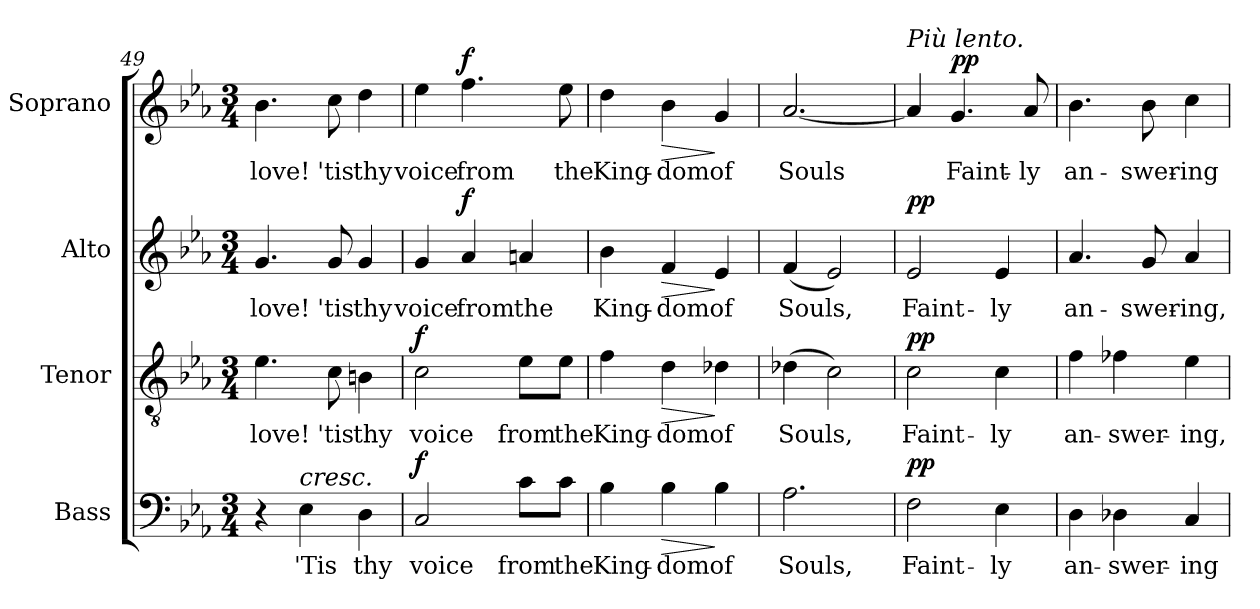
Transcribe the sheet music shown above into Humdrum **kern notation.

**kern	**text	**dynam	**kern	**text	**dynam	**kern	**text	**dynam	**kern	**text	**dynam
*part4	*part4	*part4	*part3	*part3	*part3	*part2	*part2	*part2	*part1	*part1	*part1
*staff4	*staff4	*staff4	*staff3	*staff3	*staff3	*staff2	*staff2	*staff2	*staff1	*staff1	*staff1
*I"Bass	*	*	*I"Tenor	*	*	*I"Alto	*	*	*I"Soprano	*	*
*I'B.	*	*	*I'T.	*	*	*I'A.	*	*	*I'S.	*	*
!!LO:LB:g=z
*clefF4	*	*	*clefGv2	*	*	*clefG2	*	*	*clefG2	*	*
*	*	*	*ITrd7c12	*	*	*	*	*	*	*	*
*k[b-e-a-]	*	*	*k[b-e-a-]	*	*	*k[b-e-a-]	*	*	*k[b-e-a-]	*	*
*E-:	*	*	*E-:	*	*	*E-:	*	*	*E-:	*	*
*M3/4	*	*	*M3/4	*	*	*M3/4	*	*	*M3/4	*	*
=49	=49	=49	=49	=49	=49	=49	=49	=49	=49	=49	=49
!	!	!	!	!LO:LY:b:color=#000000	!	!	!	!	!	!	!
!	!	!	!	!	!	!	!LO:LY:b:color=#000000	!	!	!	!
!	!	!	!	!	!	!	!	!	!	!LO:LY:b:color=#000000	!
4r	.	.	4.E-i\	love!	.	4.gi/	love!	.	4.b-i\	love!	.
!LO:TX:a:i:t=cresc.	!	!	!	!	!	!	!	!	!	!	!
!	!LO:LY:b:color=#000000	!	!	!	!	!	!	!	!	!	!
4E-i\	'Tis	.	.	.	.	.	.	.	.	.	.
!	!	!	!	!LO:LY:b:color=#000000	!	!	!	!	!	!	!
!	!	!	!	!	!	!	!LO:LY:b:color=#000000	!	!	!	!
!	!	!	!	!	!	!	!	!	!	!LO:LY:b:color=#000000	!
.	.	.	8Ci\	'tis	.	8gi/	'tis	.	8cci\	'tis	.
!	!LO:LY:b:color=#000000	!	!	!	!	!	!	!	!	!	!
!	!	!	!	!LO:LY:b:color=#000000	!	!	!	!	!	!	!
!	!	!	!	!	!	!	!LO:LY:b:color=#000000	!	!	!	!
!	!	!	!	!	!	!	!	!	!	!LO:LY:b:color=#000000	!
4Di\	thy	.	4BBni\	thy	.	4gi/	thy	.	4ddi\	thy	.
=50	=50	=50	=50	=50	=50	=50	=50	=50	=50	=50	=50
!	!LO:LY:b:color=#000000	!	!	!	!	!	!	!	!	!	!
!	!	!	!	!LO:LY:b:color=#000000	!	!	!	!	!	!	!
!	!	!	!	!	!	!	!LO:LY:b:color=#000000	!	!	!	!
!	!	!	!	!	!	!	!	!	!	!LO:LY:b:color=#000000	!
2Ci/	voice	f	2Ci\	voice	f	4gi/	voice	.	4ee-i\	voice	.
!	!	!	!	!	!	!	!LO:LY:b:color=#000000	!	!	!	!
!	!	!	!	!	!	!	!	!	!	!LO:LY:b:color=#000000	!
.	.	.	.	.	.	4a-i/	from	f	4.ffi\	from	f
!	!LO:LY:b:color=#000000	!	!	!	!	!	!	!	!	!	!
!	!	!	!	!LO:LY:b:color=#000000	!	!	!	!	!	!	!
!	!	!	!	!	!	!	!LO:LY:b:color=#000000	!	!	!	!
8ci\L	from	.	8E-i\L	from	.	4ani/	the	.	.	.	.
!	!LO:LY:b:color=#000000	!	!	!	!	!	!	!	!	!	!
!	!	!	!	!LO:LY:b:color=#000000	!	!	!	!	!	!	!
!	!	!	!	!	!	!	!	!	!	!LO:LY:b:color=#000000	!
8ci\J	the	.	8E-i\J	the	.	.	.	.	8ee-i\	the	.
=51	=51	=51	=51	=51	=51	=51	=51	=51	=51	=51	=51
!	!LO:LY:b:color=#000000	!	!	!	!	!	!	!	!	!	!
!	!	!	!	!LO:LY:b:color=#000000	!	!	!	!	!	!	!
!	!	!	!	!	!	!	!LO:LY:b:color=#000000	!	!	!	!
!	!	!	!	!	!	!	!	!	!	!LO:LY:b:color=#000000	!
4B-i\	King-	.	4Fi\	King-	.	4b-i\	King-	.	4ddi\	King-	.
!	!LO:LY:b:color=#000000	!LO:HP:b	!	!	!	!	!	!	!	!	!
!	!	!	!	!LO:LY:b:color=#000000	!LO:HP:b	!	!	!	!	!	!
!	!	!	!	!	!	!	!LO:LY:b:color=#000000	!LO:HP:b	!	!	!
!	!	!	!	!	!	!	!	!	!	!LO:LY:b:color=#000000	!LO:HP:b
4B-i\	-dom	>	4Di\	-dom	>	4fi/	-dom	>	4b-i\	-dom	>
!	!LO:LY:b:color=#000000	!	!	!	!	!	!	!	!	!	!
!	!	!	!	!LO:LY:b:color=#000000	!	!	!	!	!	!	!
!	!	!	!	!	!	!	!LO:LY:b:color=#000000	!	!	!	!
!	!	!	!	!	!	!	!	!	!	!LO:LY:b:color=#000000	!
4B-i\	of	]	4D-Xi\	of	]	4e-i/	of	]	4gi/	of	]
=52	=52	=52	=52	=52	=52	=52	=52	=52	=52	=52	=52
!	!LO:LY:b:color=#000000	!	!	!	!	!	!	!	!	!	!
!	!	!	!	!LO:LY:b:color=#000000	!	!	!	!	!	!	!
!	!	!	!	!	!	!	!LO:LY:b:color=#000000	!	!	!	!
!	!	!	!	!	!	!	!	!	!	!LO:LY:b:color=#000000	!
2.A-i\	Souls,	.	(4D-Xi\	Souls,	.	(4fi/	Souls,	.	[2.a-i/	Souls	.
.	.	.	2Ci\)	.	.	2e-i/)	.	.	.	.	.
=53	=53	=53	=53	=53	=53	=53	=53	=53	=53	=53	=53
!	!LO:LY:b:color=#000000	!	!	!	!	!	!	!	!	!	!
!	!	!	!	!LO:LY:b:color=#000000	!	!	!	!	!	!	!
!	!	!	!	!	!	!	!	!	!LO:TX:a:i:t=Più lento.	!	!
!	!	!	!	!	!	!	!LO:LY:b:color=#000000	!	!	!	!
2Fi\	Faint-	pp	2Ci\	Faint-	pp	2e-i/	Faint-	pp	4a-i/]	.	.
!	!	!	!	!	!	!	!	!	!	!LO:LY:b:color=#000000	!
.	.	.	.	.	.	.	.	.	4.gi/	Faint-	pp
!	!LO:LY:b:color=#000000	!	!	!	!	!	!	!	!	!	!
!	!	!	!	!LO:LY:b:color=#000000	!	!	!	!	!	!	!
!	!	!	!	!	!	!	!LO:LY:b:color=#000000	!	!	!	!
4E-i\	-ly	.	4Ci\	-ly	.	4e-i/	-ly	.	.	.	.
!	!	!	!	!	!	!	!	!	!	!LO:LY:b:color=#000000	!
.	.	.	.	.	.	.	.	.	8a-i/	-ly	.
!!LO:LB:g=z
=54	=54	=54	=54	=54	=54	=54	=54	=54	=54	=54	=54
!	!LO:LY:b:color=#000000	!	!	!	!	!	!	!	!	!	!
!	!	!	!	!LO:LY:b:color=#000000	!	!	!	!	!	!	!
!	!	!	!	!	!	!	!LO:LY:b:color=#000000	!	!	!	!
!	!	!	!	!	!	!	!	!	!	!LO:LY:b:color=#000000	!
4Di\	an-	.	4Fi\	an-	.	4.a-i/	an-	.	4.b-i\	an-	.
!	!LO:LY:b:color=#000000	!	!	!	!	!	!	!	!	!	!
!	!	!	!	!LO:LY:b:color=#000000	!	!	!	!	!	!	!
4D-Xi\	-swer-	.	4F-Xi\	-swer-	.	.	.	.	.	.	.
!	!	!	!	!	!	!	!LO:LY:b:color=#000000	!	!	!	!
!	!	!	!	!	!	!	!	!	!	!LO:LY:b:color=#000000	!
.	.	.	.	.	.	8gi/	-swer-	.	8b-i\	-swer-	.
!	!LO:LY:b:color=#000000	!	!	!	!	!	!	!	!	!	!
!	!	!	!	!LO:LY:b:color=#000000	!	!	!	!	!	!	!
!	!	!	!	!	!	!	!LO:LY:b:color=#000000	!	!	!	!
!	!	!	!	!	!	!	!	!	!	!LO:LY:b:color=#000000	!
4Ci/	-ing	.	4E-i\	-ing,	.	4a-i/	-ing,	.	4cci\	-ing	.
=	=	=	=	=	=	=	=	=	=	=	=
*-	*-	*-	*-	*-	*-	*-	*-	*-	*-	*-	*-
